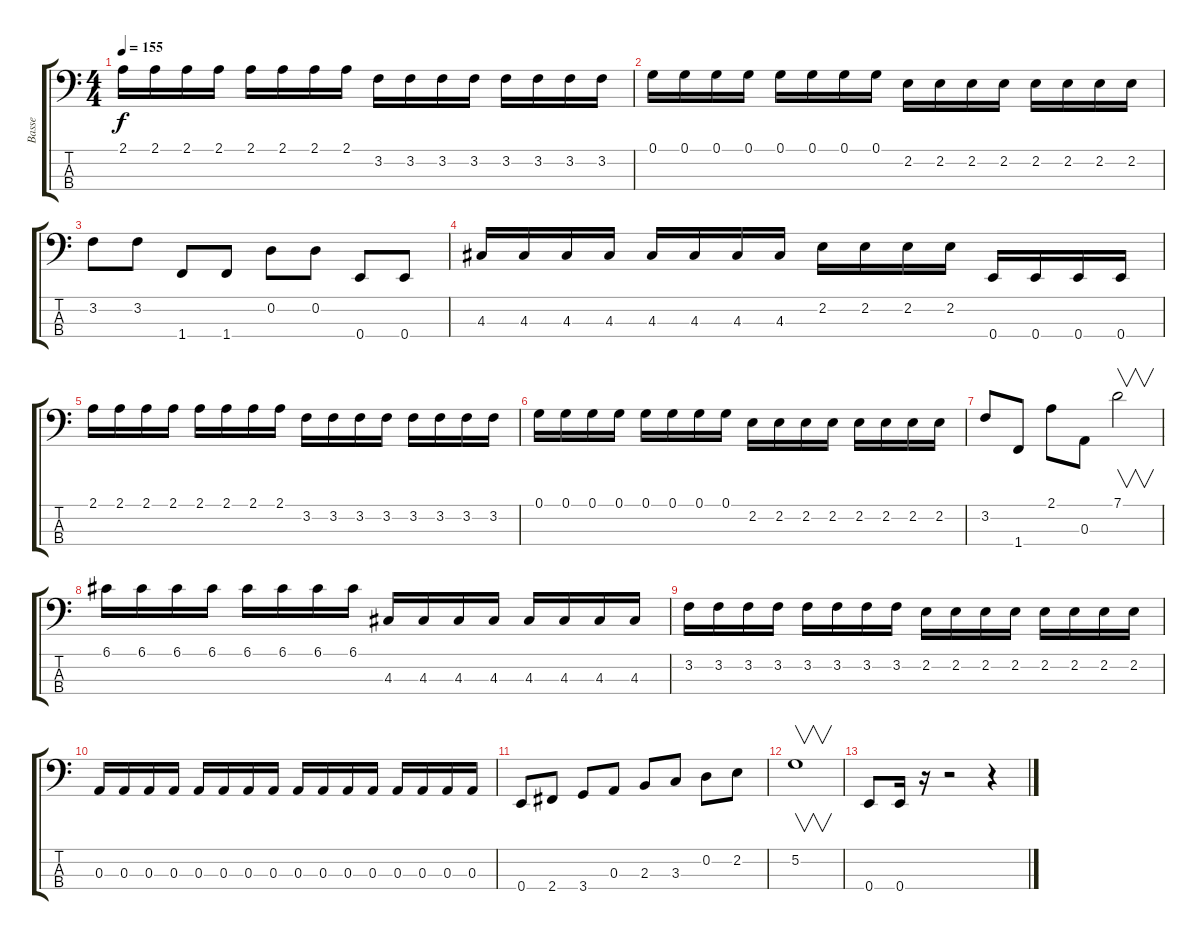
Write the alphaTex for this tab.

\track ("Basse" "Basse") {instrument electricbassfinger}
\staff {score tabs}
\tuning (G2 D2 A1 E1) {hide}
\ts (4 4)
\tempo 155
\clef f4
\ks c
2.1.16{dy f} 2.1.16 2.1.16 2.1.16 2.1.16 2.1.16 2.1.16 2.1.16 3.2.16 3.2.16 3.2.16 3.2.16 3.2.16 3.2.16 3.2.16 3.2.16 |
0.1.16 0.1.16 0.1.16 0.1.16 0.1.16 0.1.16 0.1.16 0.1.16 2.2.16 2.2.16 2.2.16 2.2.16 2.2.16 2.2.16 2.2.16 2.2.16 |
3.2.8 3.2.8 1.4.8 1.4.8 0.2.8 0.2.8 0.4.8 0.4.8 |
4.3.16 4.3.16 4.3.16 4.3.16 4.3.16 4.3.16 4.3.16 4.3.16 2.2.16 2.2.16 2.2.16 2.2.16 0.4.16 0.4.16 0.4.16 0.4.16 |
2.1.16 2.1.16 2.1.16 2.1.16 2.1.16 2.1.16 2.1.16 2.1.16 3.2.16 3.2.16 3.2.16 3.2.16 3.2.16 3.2.16 3.2.16 3.2.16 |
0.1.16 0.1.16 0.1.16 0.1.16 0.1.16 0.1.16 0.1.16 0.1.16 2.2.16 2.2.16 2.2.16 2.2.16 2.2.16 2.2.16 2.2.16 2.2.16 |
3.2.8 1.4.8 2.1.8 0.3.8 7.1.2{v} |
6.1.16 6.1.16 6.1.16 6.1.16 6.1.16 6.1.16 6.1.16 6.1.16 4.3.16 4.3.16 4.3.16 4.3.16 4.3.16 4.3.16 4.3.16 4.3.16 |
3.2.16 3.2.16 3.2.16 3.2.16 3.2.16 3.2.16 3.2.16 3.2.16 2.2.16 2.2.16 2.2.16 2.2.16 2.2.16 2.2.16 2.2.16 2.2.16 |
0.3.16 0.3.16 0.3.16 0.3.16 0.3.16 0.3.16 0.3.16 0.3.16 0.3.16 0.3.16 0.3.16 0.3.16 0.3.16 0.3.16 0.3.16 0.3.16 |
0.4.8 2.4.8 3.4.8 0.3.8 2.3.8 3.3.8 0.2.8 2.2.8 |
5.2.1{v} |
0.4.8 0.4.16 r.16 r.2 r.4
